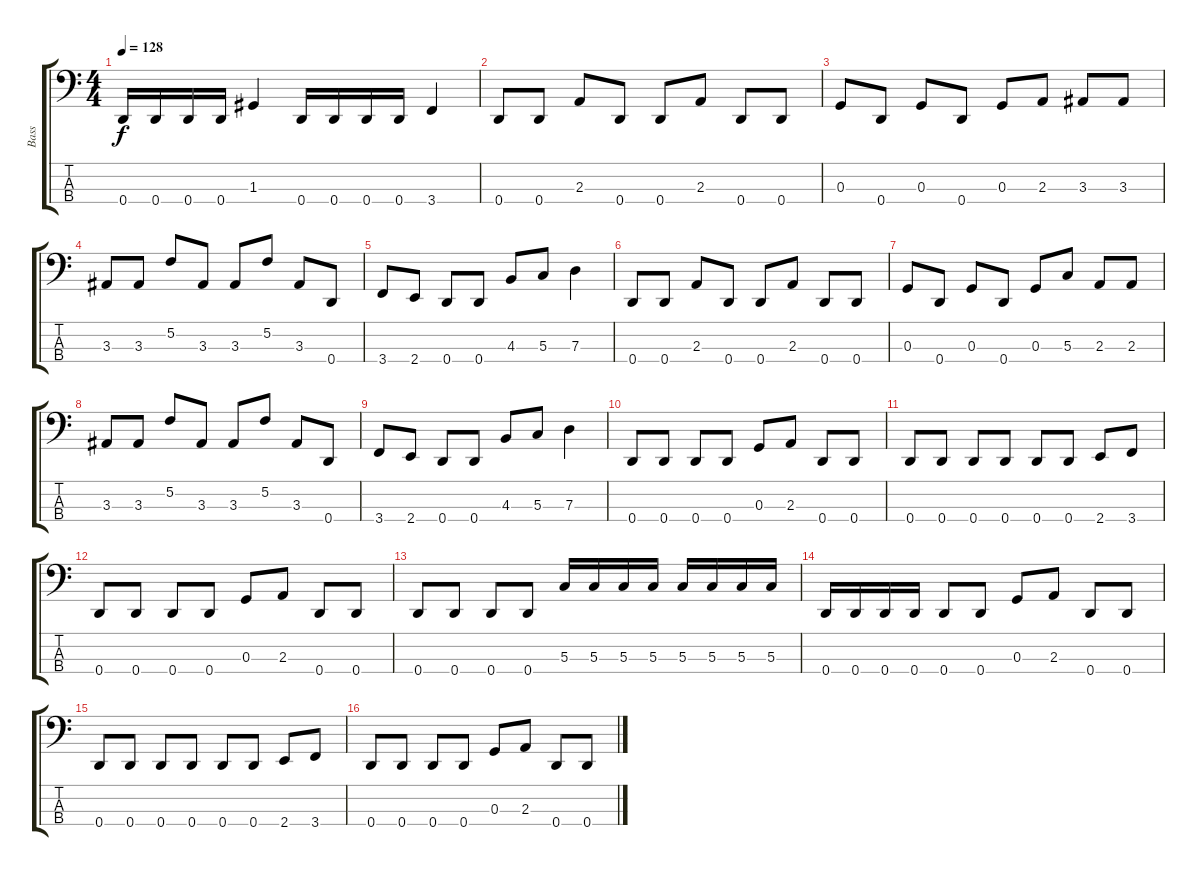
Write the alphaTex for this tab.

\track ("Bass" "Bass") {instrument electricbassfinger}
\staff {score tabs}
\tuning (F2 C2 G1 D1) {hide}
\ts (4 4)
\tempo 128
\clef f4
\ks c
0.4.16{dy f} 0.4.16 0.4.16 0.4.16 1.3.4 0.4.16 0.4.16 0.4.16 0.4.16 3.4.4 |
0.4.8 0.4.8 2.3.8 0.4.8 0.4.8 2.3.8 0.4.8 0.4.8 |
0.3.8 0.4.8 0.3.8 0.4.8 0.3.8 2.3.8 3.3.8 3.3.8 |
3.3.8 3.3.8 5.2.8 3.3.8 3.3.8 5.2.8 3.3.8 0.4.8 |
3.4.8 2.4.8 0.4.8 0.4.8 4.3.8 5.3.8 7.3.4 |
0.4.8 0.4.8 2.3.8 0.4.8 0.4.8 2.3.8 0.4.8 0.4.8 |
0.3.8 0.4.8 0.3.8 0.4.8 0.3.8 5.3.8 2.3.8 2.3.8 |
3.3.8 3.3.8 5.2.8 3.3.8 3.3.8 5.2.8 3.3.8 0.4.8 |
3.4.8 2.4.8 0.4.8 0.4.8 4.3.8 5.3.8 7.3.4 |
0.4.8 0.4.8 0.4.8 0.4.8 0.3.8 2.3.8 0.4.8 0.4.8 |
0.4.8 0.4.8 0.4.8 0.4.8 0.4.8 0.4.8 2.4.8 3.4.8 |
0.4.8 0.4.8 0.4.8 0.4.8 0.3.8 2.3.8 0.4.8 0.4.8 |
0.4.8 0.4.8 0.4.8 0.4.8 5.3.16 5.3.16 5.3.16 5.3.16 5.3.16 5.3.16 5.3.16 5.3.16 |
0.4.16 0.4.16 0.4.16 0.4.16 0.4.8 0.4.8 0.3.8 2.3.8 0.4.8 0.4.8 |
0.4.8 0.4.8 0.4.8 0.4.8 0.4.8 0.4.8 2.4.8 3.4.8 |
0.4.8 0.4.8 0.4.8 0.4.8 0.3.8 2.3.8 0.4.8 0.4.8
